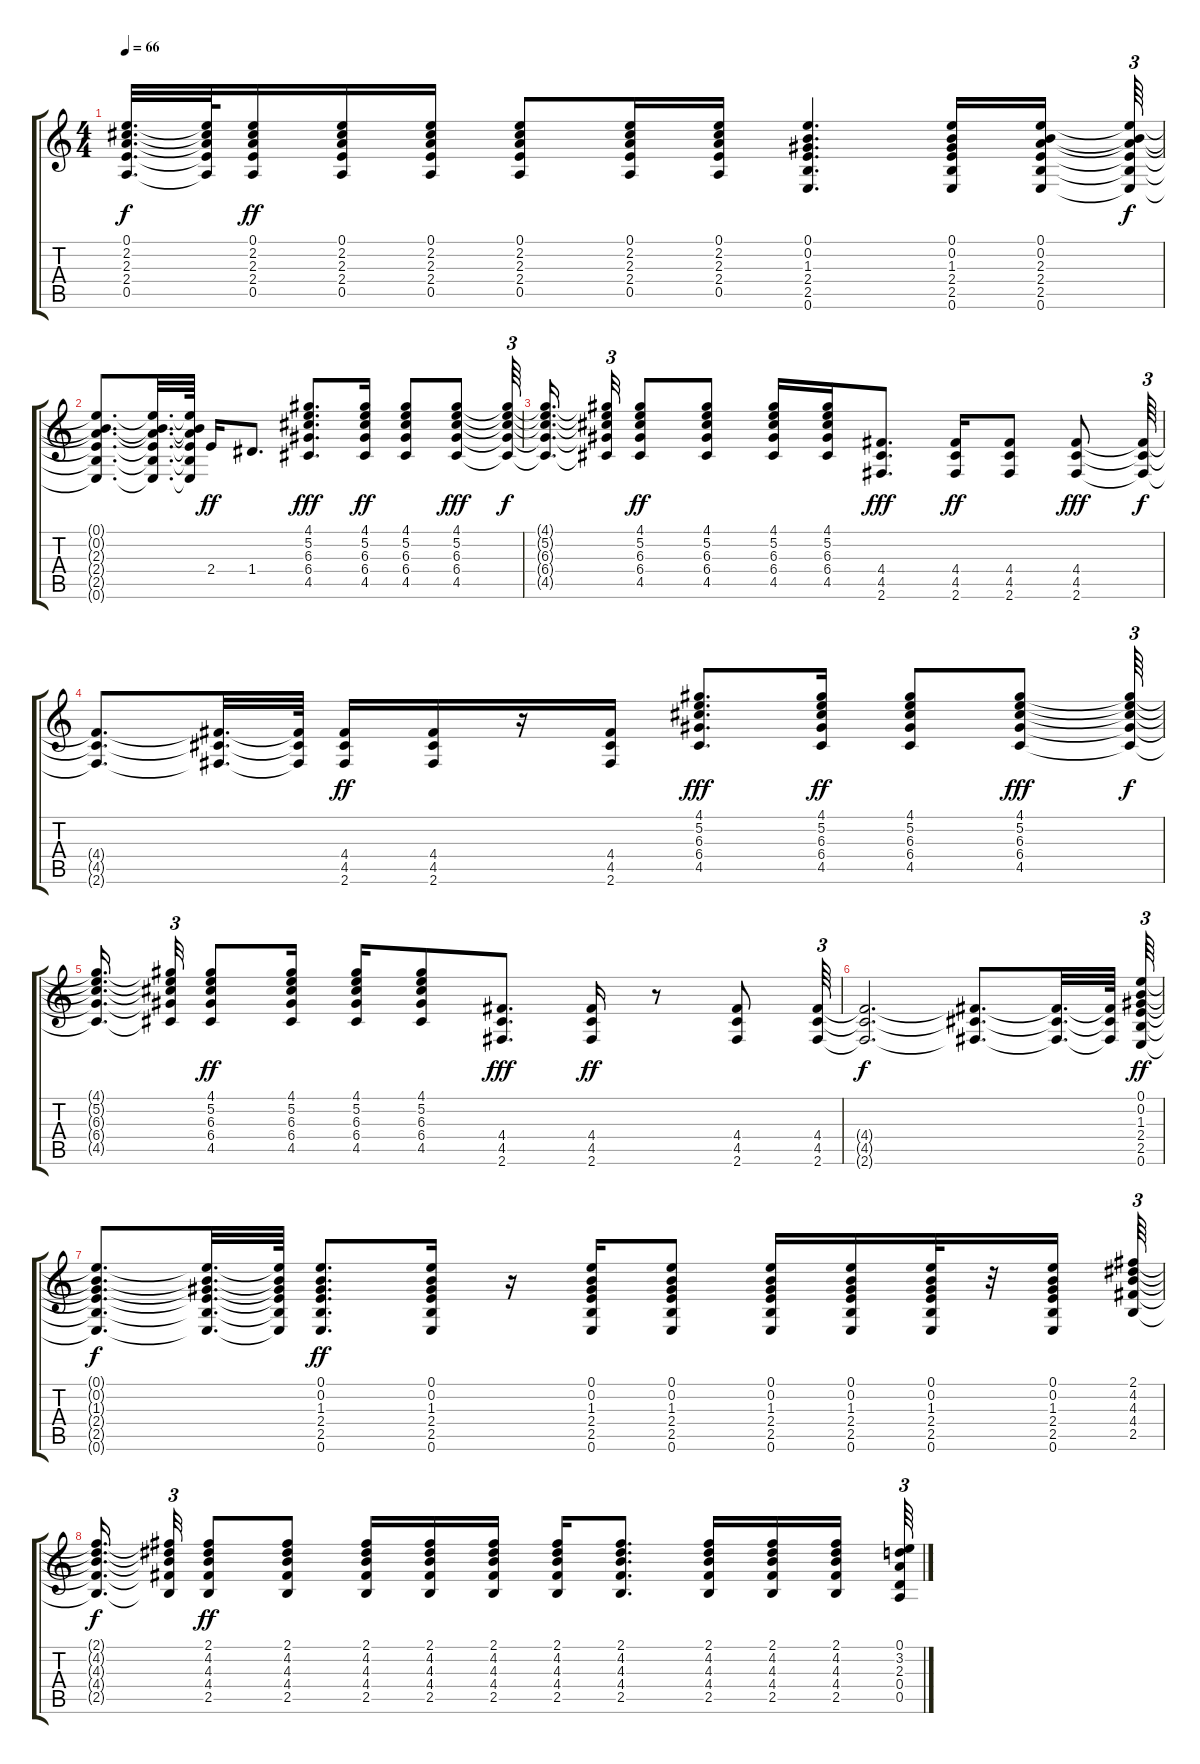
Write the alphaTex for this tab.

\track "" {instrument electricguitarclean}
\staff {score tabs}
\tuning (E4 B3 G3 D3 A2 E2) {hide}
\ts (4 4)
\tempo 66
\clef g2
\ks c
(0.1{t} 2.2{t} 2.3{t} 2.4{t} 0.5{t}).32{d dy f} (0.1{t} 2.2{t} 2.3{t} 2.4{t} 0.5{t}).64 (0.1 2.2 2.3 2.4 0.5).16{dy ff} (0.1 2.2 2.3 2.4 0.5).16 (0.1 2.2 2.3 2.4 0.5).16 (0.1 2.2 2.3 2.4 0.5).8 (0.1 2.2 2.3 2.4 0.5).16 (0.1 2.2 2.3 2.4 0.5).16 (0.1 0.2 1.3 2.4 2.5 0.6).4{d} (0.1 0.2 1.3 2.4 2.5 0.6).16 (0.1 0.2 2.3 2.4 2.5 0.6).16 (0.1{t} 0.2{t} 2.3{t} 2.4{t} 2.5{t} 0.6{t}).64{tu (3 2) dy f} |
(0.1{t} 0.2{t} 2.3{t} 2.4{t} 2.5{t} 0.6{t}).8{d} (0.1{t} 0.2{t} 2.3{t} 2.4{t} 2.5{t} 0.6{t}).32{d} (0.1{t} 0.2{t} 2.3{t} 2.4{t} 2.5{t} 0.6{t}).64 2.4.16{dy ff} 1.4.8{d} (4.1 5.2 6.3 6.4 4.5).8{d dy fff} (4.1 5.2 6.3 6.4 4.5).16{dy ff} (4.1 5.2 6.3 6.4 4.5).8 (4.1 5.2 6.3 6.4 4.5).8{dy fff} (4.1{t} 5.2{t} 6.3{t} 6.4{t} 4.5{t}).64{tu (3 2) dy f} |
(4.1{t} 5.2{t} 6.3{t} 6.4{t} 4.5{t}).16{d beam splitsecondary} (4.1{t} 5.2{t} 6.3{t} 6.4{t} 4.5{t}).32{tu (3 2)} (4.1 5.2 6.3 6.4 4.5).8{dy ff} (4.1 5.2 6.3 6.4 4.5).8 (4.1 5.2 6.3 6.4 4.5).16 (4.1 5.2 6.3 6.4 4.5).16 (4.4 4.5 2.6).8{d dy fff} (4.4 4.5 2.6).16{dy ff} (4.4 4.5 2.6).8 (4.4 4.5 2.6).8{dy fff} (4.4{t} 4.5{t} 2.6{t}).64{tu (3 2) dy f} |
(4.4{t} 4.5{t} 2.6{t}).8{d} (4.4{t} 4.5{t} 2.6{t}).32{d} (4.4{t} 4.5{t} 2.6{t}).64 (4.4 4.5 2.6).16{dy ff} (4.4 4.5 2.6).16 r.16 (4.4 4.5 2.6).16 (4.1 5.2 6.3 6.4 4.5).8{d dy fff} (4.1 5.2 6.3 6.4 4.5).16{dy ff} (4.1 5.2 6.3 6.4 4.5).8 (4.1 5.2 6.3 6.4 4.5).8{dy fff} (4.1{t} 5.2{t} 6.3{t} 6.4{t} 4.5{t}).64{tu (3 2) dy f} |
(4.1{t} 5.2{t} 6.3{t} 6.4{t} 4.5{t}).16{d beam splitsecondary} (4.1{t} 5.2{t} 6.3{t} 6.4{t} 4.5{t}).32{tu (3 2)} (4.1 5.2 6.3 6.4 4.5).8{dy ff} (4.1 5.2 6.3 6.4 4.5).16 (4.1 5.2 6.3 6.4 4.5).16 (4.1 5.2 6.3 6.4 4.5).8 (4.4 4.5 2.6).8{d dy fff} (4.4 4.5 2.6).16{dy ff} r.8 (4.4 4.5 2.6).8 (4.4 4.5 2.6).64{tu (3 2)} |
(4.4{t} 4.5{t} 2.6{t}).2{d dy f} (4.4{t} 4.5{t} 2.6{t}).8{d} (4.4{t} 4.5{t} 2.6{t}).32{d} (4.4{t} 4.5{t} 2.6{t}).64 (0.1 0.2 1.3 2.4 2.5 0.6).64{tu (3 2) dy ff} |
(0.1{t} 0.2{t} 1.3{t} 2.4{t} 2.5{t} 0.6{t}).8{d dy f} (0.1{t} 0.2{t} 1.3{t} 2.4{t} 2.5{t} 0.6{t}).32{d} (0.1{t} 0.2{t} 1.3{t} 2.4{t} 2.5{t} 0.6{t}).64 (0.1 0.2 1.3 2.4 2.5 0.6).8{d dy ff} (0.1 0.2 1.3 2.4 2.5 0.6).16 r.16 (0.1 0.2 1.3 2.4 2.5 0.6).16 (0.1 0.2 1.3 2.4 2.5 0.6).8 (0.1 0.2 1.3 2.4 2.5 0.6).16 (0.1 0.2 1.3 2.4 2.5 0.6).16 (0.1 0.2 1.3 2.4 2.5 0.6).32 r.32 (0.1 0.2 1.3 2.4 2.5 0.6).16 (2.1 4.2 4.3 4.4 2.5).64{tu (3 2)} |
(2.1{t} 4.2{t} 4.3{t} 4.4{t} 2.5{t}).16{d dy f beam splitsecondary} (2.1{t} 4.2{t} 4.3{t} 4.4{t} 2.5{t}).32{tu (3 2)} (2.1 4.2 4.3 4.4 2.5).8{dy ff} (2.1 4.2 4.3 4.4 2.5).8 (2.1 4.2 4.3 4.4 2.5).16 (2.1 4.2 4.3 4.4 2.5).16 (2.1 4.2 4.3 4.4 2.5).16 (2.1 4.2 4.3 4.4 2.5).16 (2.1 4.2 4.3 4.4 2.5).8{d} (2.1 4.2 4.3 4.4 2.5).16 (2.1 4.2 4.3 4.4 2.5).16 (2.1 4.2 4.3 4.4 2.5).16{beam splitsecondary} (0.1 3.2 2.3 0.4 0.5).64{tu (3 2)}
